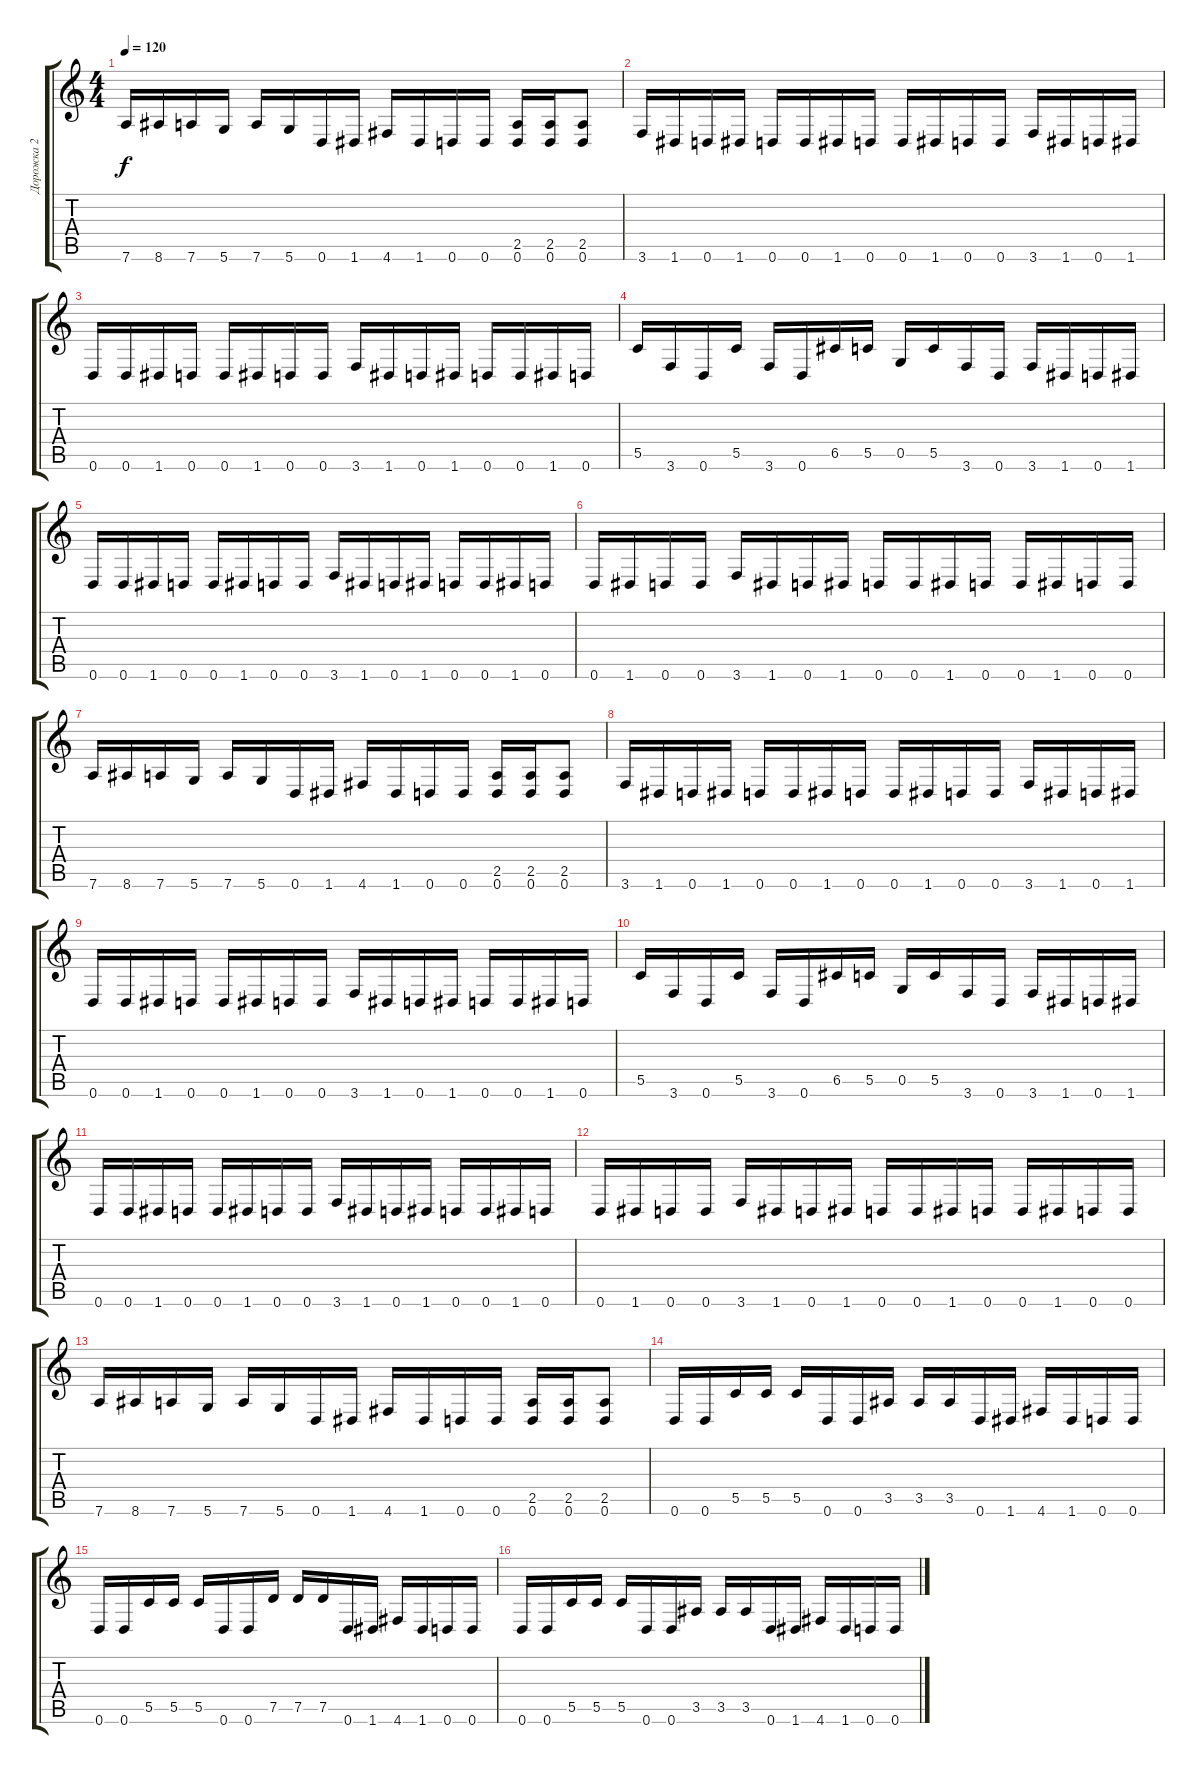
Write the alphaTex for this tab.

\track ("Дорожка 2" "Дорожка 2") {instrument distortionguitar}
\staff {score tabs}
\tuning (D4 A3 F3 C3 G2 D2) {hide}
\ts (4 4)
\tempo 120
\clef g2
\ks c
7.6.16{dy f} 8.6.16 7.6.16 5.6.16 7.6.16 5.6.16 0.6.16 1.6.16 4.6.16 1.6.16 0.6.16 0.6.16 (2.5 0.6).16 (2.5 0.6).16 (2.5 0.6).8 |
3.6.16 1.6.16 0.6.16 1.6.16 0.6.16 0.6.16 1.6.16 0.6.16 0.6.16 1.6.16 0.6.16 0.6.16 3.6.16 1.6.16 0.6.16 1.6.16 |
0.6.16 0.6.16 1.6.16 0.6.16 0.6.16 1.6.16 0.6.16 0.6.16 3.6.16 1.6.16 0.6.16 1.6.16 0.6.16 0.6.16 1.6.16 0.6.16 |
5.5.16 3.6.16 0.6.16 5.5.16 3.6.16 0.6.16 6.5.16 5.5.16 0.5.16 5.5.16 3.6.16 0.6.16 3.6.16 1.6.16 0.6.16 1.6.16 |
0.6.16 0.6.16 1.6.16 0.6.16 0.6.16 1.6.16 0.6.16 0.6.16 3.6.16 1.6.16 0.6.16 1.6.16 0.6.16 0.6.16 1.6.16 0.6.16 |
0.6.16 1.6.16 0.6.16 0.6.16 3.6.16 1.6.16 0.6.16 1.6.16 0.6.16 0.6.16 1.6.16 0.6.16 0.6.16 1.6.16 0.6.16 0.6.16 |
7.6.16 8.6.16 7.6.16 5.6.16 7.6.16 5.6.16 0.6.16 1.6.16 4.6.16 1.6.16 0.6.16 0.6.16 (2.5 0.6).16 (2.5 0.6).16 (2.5 0.6).8 |
3.6.16 1.6.16 0.6.16 1.6.16 0.6.16 0.6.16 1.6.16 0.6.16 0.6.16 1.6.16 0.6.16 0.6.16 3.6.16 1.6.16 0.6.16 1.6.16 |
0.6.16 0.6.16 1.6.16 0.6.16 0.6.16 1.6.16 0.6.16 0.6.16 3.6.16 1.6.16 0.6.16 1.6.16 0.6.16 0.6.16 1.6.16 0.6.16 |
5.5.16 3.6.16 0.6.16 5.5.16 3.6.16 0.6.16 6.5.16 5.5.16 0.5.16 5.5.16 3.6.16 0.6.16 3.6.16 1.6.16 0.6.16 1.6.16 |
0.6.16 0.6.16 1.6.16 0.6.16 0.6.16 1.6.16 0.6.16 0.6.16 3.6.16 1.6.16 0.6.16 1.6.16 0.6.16 0.6.16 1.6.16 0.6.16 |
0.6.16 1.6.16 0.6.16 0.6.16 3.6.16 1.6.16 0.6.16 1.6.16 0.6.16 0.6.16 1.6.16 0.6.16 0.6.16 1.6.16 0.6.16 0.6.16 |
7.6.16 8.6.16 7.6.16 5.6.16 7.6.16 5.6.16 0.6.16 1.6.16 4.6.16 1.6.16 0.6.16 0.6.16 (2.5 0.6).16 (2.5 0.6).16 (2.5 0.6).8 |
0.6.16 0.6.16 5.5.16 5.5.16 5.5.16 0.6.16 0.6.16 3.5.16 3.5.16 3.5.16 0.6.16 1.6.16 4.6.16 1.6.16 0.6.16 0.6.16 |
0.6.16 0.6.16 5.5.16 5.5.16 5.5.16 0.6.16 0.6.16 7.5.16 7.5.16 7.5.16 0.6.16 1.6.16 4.6.16 1.6.16 0.6.16 0.6.16 |
0.6.16 0.6.16 5.5.16 5.5.16 5.5.16 0.6.16 0.6.16 3.5.16 3.5.16 3.5.16 0.6.16 1.6.16 4.6.16 1.6.16 0.6.16 0.6.16
